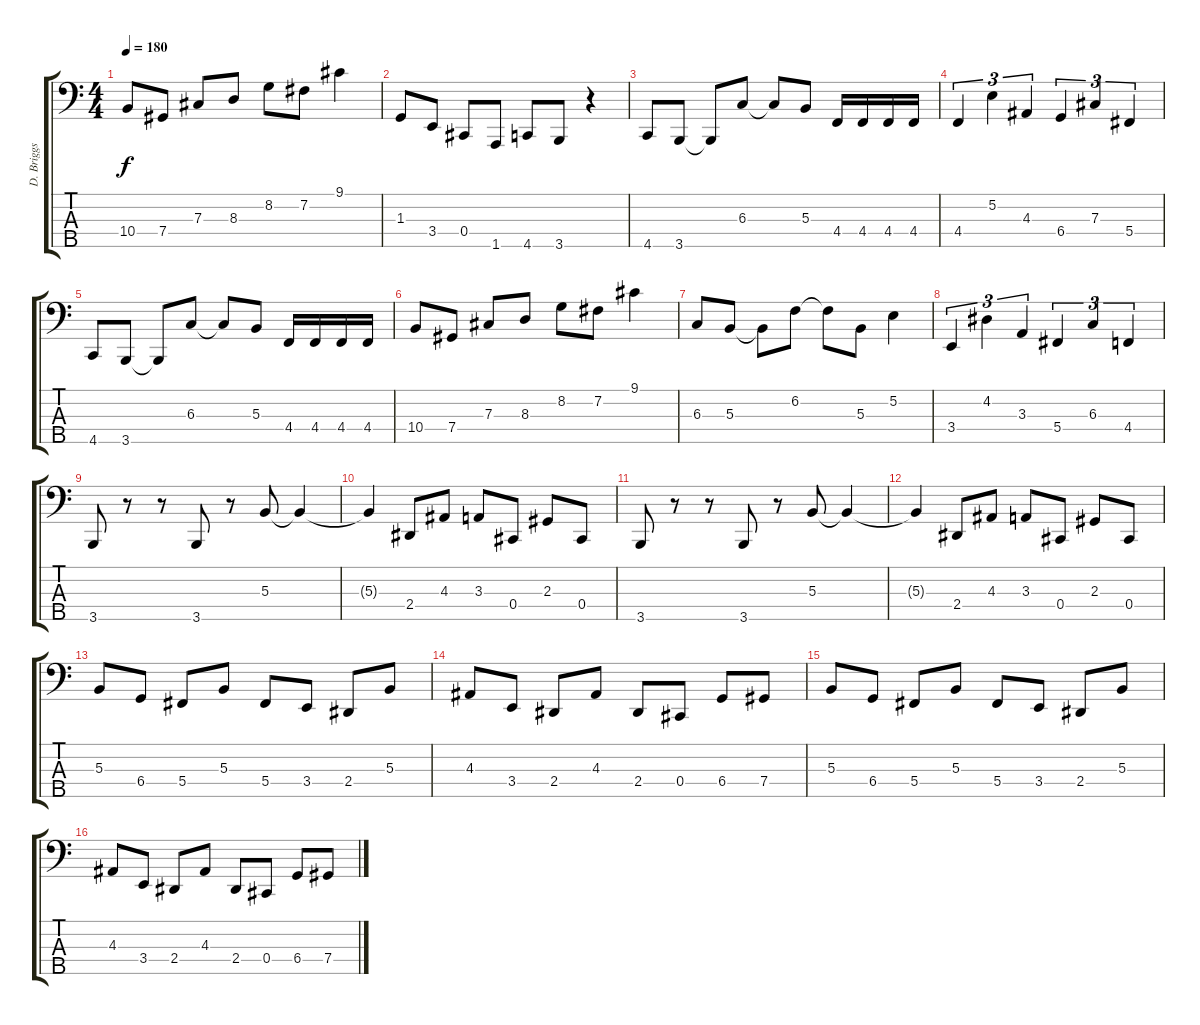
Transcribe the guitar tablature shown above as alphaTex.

\track ("D. Briggs Bass" "D. Briggs ") {instrument electricbassfinger}
\staff {score tabs}
\tuning (E2 B1 Gb1 Db1 Ab0) {hide}
\ts (4 4)
\tempo 180
\clef f4
\ks c
10.4.8{dy f} 7.4.8 7.3.8 8.3.8 8.2.8 7.2.8 9.1.4 |
1.3.8 3.4.8 0.4.8 1.5.8 4.5.8 3.5.8 r.4 |
4.5.8 3.5.8 3.5{t}.8 6.3.8 6.3{t}.8 5.3.8 4.4.16 4.4.16 4.4.16 4.4.16 |
4.4.4{tu (3 2)} 5.2.4{tu (3 2)} 4.3.4{tu (3 2)} 6.4.4{tu (3 2)} 7.3.4{tu (3 2)} 5.4.4{tu (3 2)} |
4.5.8 3.5.8 3.5{t}.8 6.3.8 6.3{t}.8 5.3.8 4.4.16 4.4.16 4.4.16 4.4.16 |
10.4.8 7.4.8 7.3.8 8.3.8 8.2.8 7.2.8 9.1.4 |
6.3.8 5.3.8 5.3{t}.8 6.2.8 6.2{t}.8 5.3.8 5.2.4 |
3.4.4{tu (3 2)} 4.2.4{tu (3 2)} 3.3.4{tu (3 2)} 5.4.4{tu (3 2)} 6.3.4{tu (3 2)} 4.4.4{tu (3 2)} |
3.5.8 r.8 r.8 3.5.8 r.8 5.3.8 5.3{t}.4 |
5.3{t}.4 2.4.8 4.3.8 3.3.8 0.4.8 2.3.8 0.4.8 |
3.5.8 r.8 r.8 3.5.8 r.8 5.3.8 5.3{t}.4 |
5.3{t}.4 2.4.8 4.3.8 3.3.8 0.4.8 2.3.8 0.4.8 |
5.3.8 6.4.8 5.4.8 5.3.8 5.4.8 3.4.8 2.4.8 5.3.8 |
4.3.8 3.4.8 2.4.8 4.3.8 2.4.8 0.4.8 6.4.8 7.4.8 |
5.3.8 6.4.8 5.4.8 5.3.8 5.4.8 3.4.8 2.4.8 5.3.8 |
4.3.8 3.4.8 2.4.8 4.3.8 2.4.8 0.4.8 6.4.8 7.4.8
